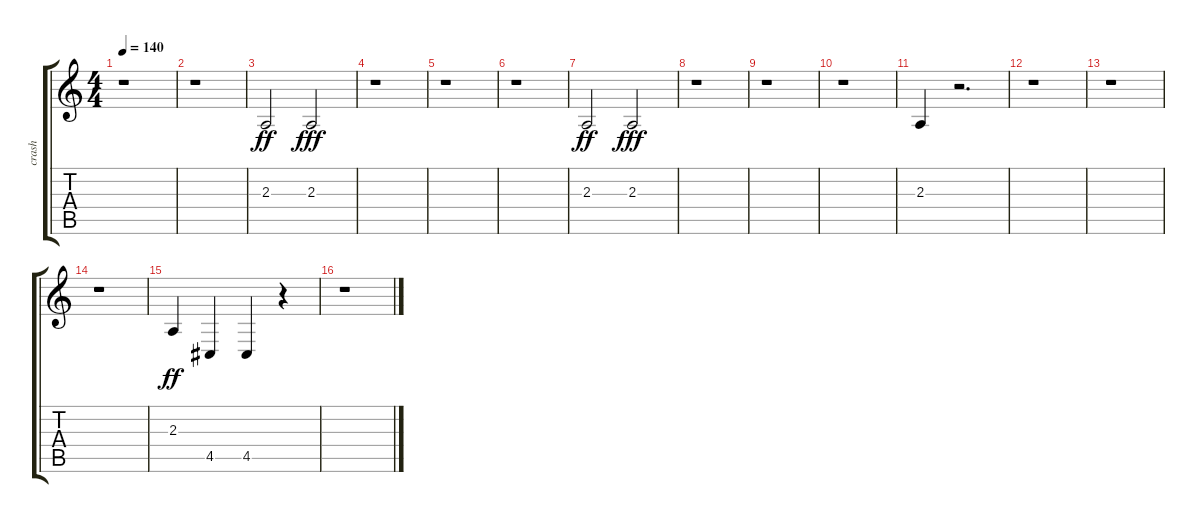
\track ("crash" "crash") {instrument acousticgrandpiano}
\staff {score tabs}
\tuning (E4 B3 G3 D3 A2 E2) {hide}
\ts (4 4)
\tempo 140
\clef g2
\ks c
r.1{dy fff} |
r.1 |
2.3.2{dy ff} 2.3.2{dy fff} |
r.1 |
r.1 |
r.1 |
2.3.2{dy ff} 2.3.2{dy fff} |
r.1 |
r.1 |
r.1 |
2.3.4 r.2{d} |
r.1 |
r.1 |
r.1 |
2.3.4{dy ff} 4.5.4 4.5.4 r.4 |
r.1
